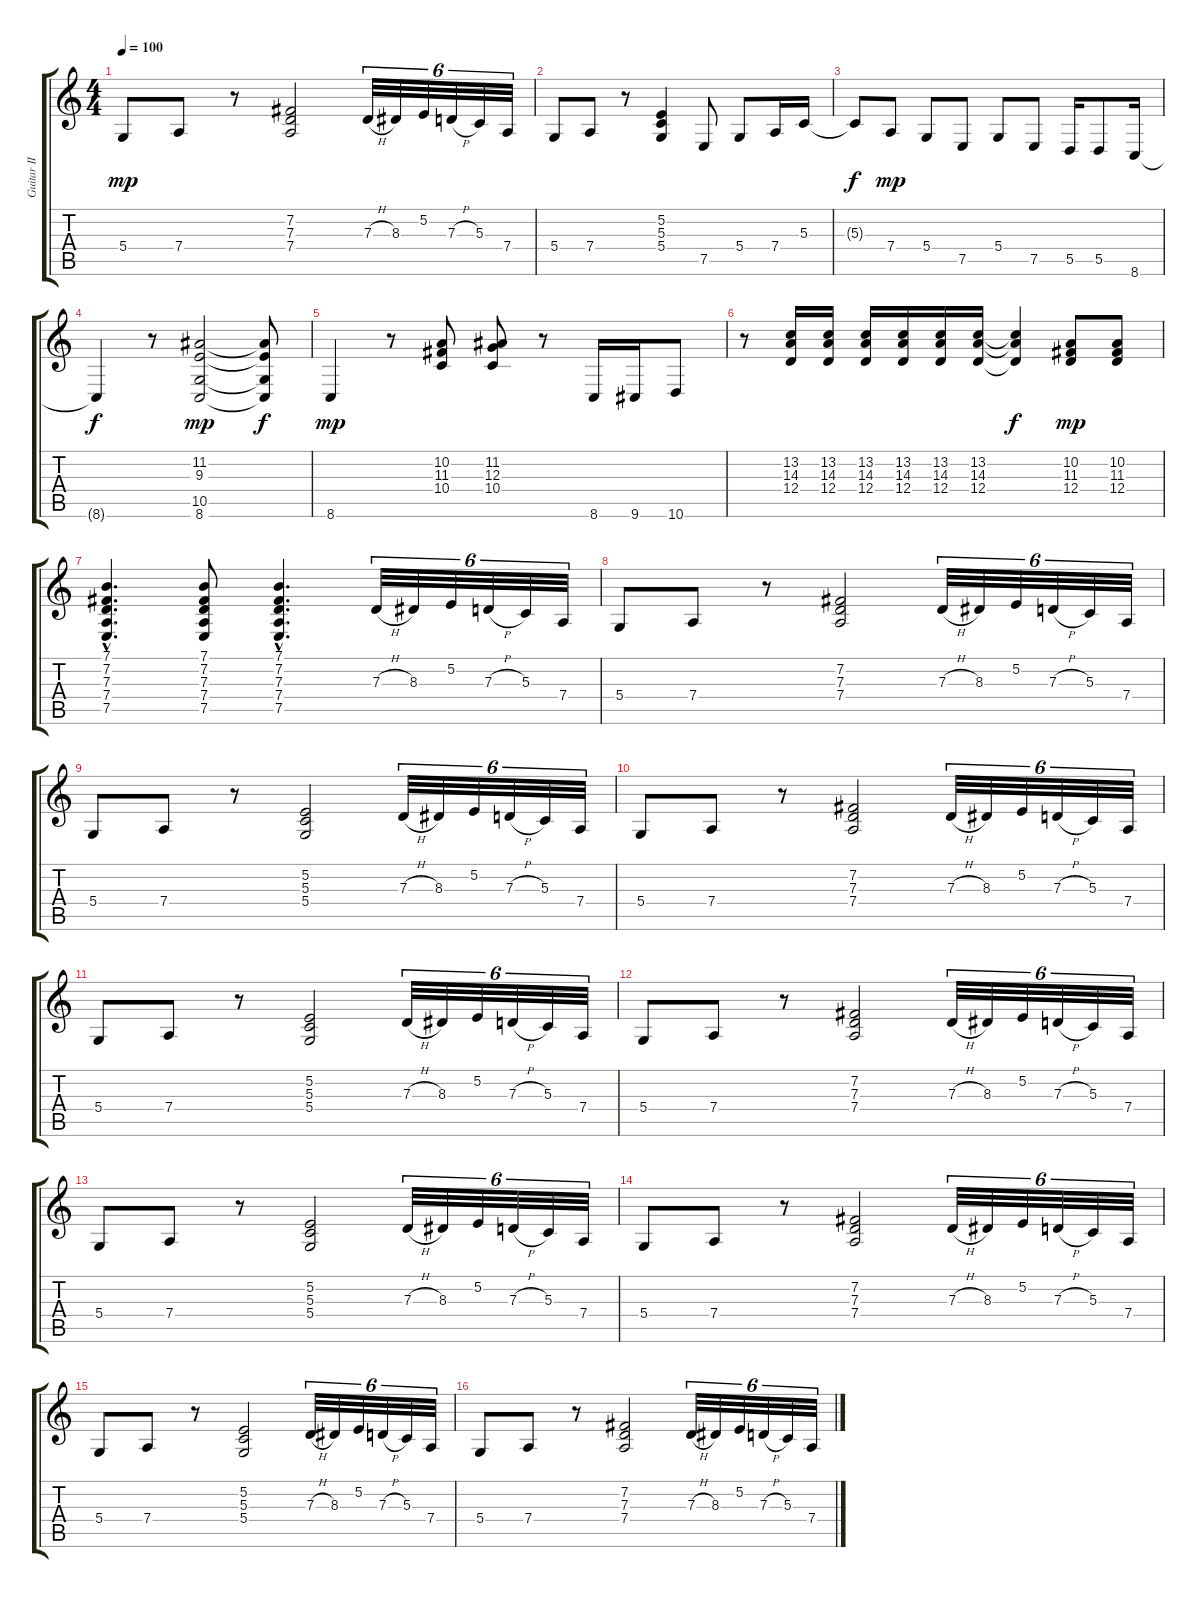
\track ("Guitar II" "Guitar II") {instrument drawbarorgan}
\staff {score tabs}
\tuning (E4 B3 G3 D3 A2 E2) {hide}
\ts (4 4)
\tempo 100
\clef g2
\ks c
5.4.8{dy mp} 7.4.8 r.8 (7.2 7.3 7.4).2 7.3{h}.32{tu (6 4)} 8.3.32{tu (6 4)} 5.2.32{tu (6 4)} 7.3{h}.32{tu (6 4)} 5.3.32{tu (6 4)} 7.4.32{tu (6 4)} |
5.4.8 7.4.8 r.8 (5.2 5.3 5.4).4 7.5.8 5.4.8 7.4.16 5.3.16 |
5.3{t}.8{dy f} 7.4.8{dy mp} 5.4.8 7.5.8 5.4.8 7.5.8 5.5.16 5.5.8 8.6.16 |
8.6{t}.4{dy f} r.8 (11.2 9.3 10.5 8.6).2{dy mp} (11.2{t} 9.3{t} 10.5{t} 8.6{t}).8{dy f} |
8.6.4{dy mp} r.8 (10.2 11.3 10.4).8 (11.2 12.3 10.4).8 r.8 8.6.16 9.6.16 10.6.8 |
r.8 (13.2 14.3 12.4).16 (13.2 14.3 12.4).16 (13.2 14.3 12.4).16 (13.2 14.3 12.4).16 (13.2 14.3 12.4).16 (13.2 14.3 12.4).16 (13.2{t} 14.3{t} 12.4{t}).4{dy f} (10.2 11.3 12.4).8{dy mp} (10.2 11.3 12.4).8 |
(7.1{hac} 7.2{hac} 7.3{hac} 7.4{hac} 7.5{hac}).4{d} (7.1 7.2 7.3 7.4 7.5).8 (7.1{hac} 7.2{hac} 7.3{hac} 7.4{hac} 7.5{hac}).4{d} 7.3{h}.32{tu (6 4)} 8.3.32{tu (6 4)} 5.2.32{tu (6 4)} 7.3{h}.32{tu (6 4)} 5.3.32{tu (6 4)} 7.4.32{tu (6 4)} |
5.4.8 7.4.8 r.8 (7.2 7.3 7.4).2 7.3{h}.32{tu (6 4)} 8.3.32{tu (6 4)} 5.2.32{tu (6 4)} 7.3{h}.32{tu (6 4)} 5.3.32{tu (6 4)} 7.4.32{tu (6 4)} |
5.4.8 7.4.8 r.8 (5.2 5.3 5.4).2 7.3{h}.32{tu (6 4)} 8.3.32{tu (6 4)} 5.2.32{tu (6 4)} 7.3{h}.32{tu (6 4)} 5.3.32{tu (6 4)} 7.4.32{tu (6 4)} |
5.4.8 7.4.8 r.8 (7.2 7.3 7.4).2 7.3{h}.32{tu (6 4)} 8.3.32{tu (6 4)} 5.2.32{tu (6 4)} 7.3{h}.32{tu (6 4)} 5.3.32{tu (6 4)} 7.4.32{tu (6 4)} |
5.4.8 7.4.8 r.8 (5.2 5.3 5.4).2 7.3{h}.32{tu (6 4)} 8.3.32{tu (6 4)} 5.2.32{tu (6 4)} 7.3{h}.32{tu (6 4)} 5.3.32{tu (6 4)} 7.4.32{tu (6 4)} |
5.4.8 7.4.8 r.8 (7.2 7.3 7.4).2 7.3{h}.32{tu (6 4)} 8.3.32{tu (6 4)} 5.2.32{tu (6 4)} 7.3{h}.32{tu (6 4)} 5.3.32{tu (6 4)} 7.4.32{tu (6 4)} |
5.4.8 7.4.8 r.8 (5.2 5.3 5.4).2 7.3{h}.32{tu (6 4)} 8.3.32{tu (6 4)} 5.2.32{tu (6 4)} 7.3{h}.32{tu (6 4)} 5.3.32{tu (6 4)} 7.4.32{tu (6 4)} |
5.4.8 7.4.8 r.8 (7.2 7.3 7.4).2 7.3{h}.32{tu (6 4)} 8.3.32{tu (6 4)} 5.2.32{tu (6 4)} 7.3{h}.32{tu (6 4)} 5.3.32{tu (6 4)} 7.4.32{tu (6 4)} |
5.4.8 7.4.8 r.8 (5.2 5.3 5.4).2 7.3{h}.32{tu (6 4)} 8.3.32{tu (6 4)} 5.2.32{tu (6 4)} 7.3{h}.32{tu (6 4)} 5.3.32{tu (6 4)} 7.4.32{tu (6 4)} |
5.4.8 7.4.8 r.8 (7.2 7.3 7.4).2 7.3{h}.32{tu (6 4)} 8.3.32{tu (6 4)} 5.2.32{tu (6 4)} 7.3{h}.32{tu (6 4)} 5.3.32{tu (6 4)} 7.4.32{tu (6 4)}
